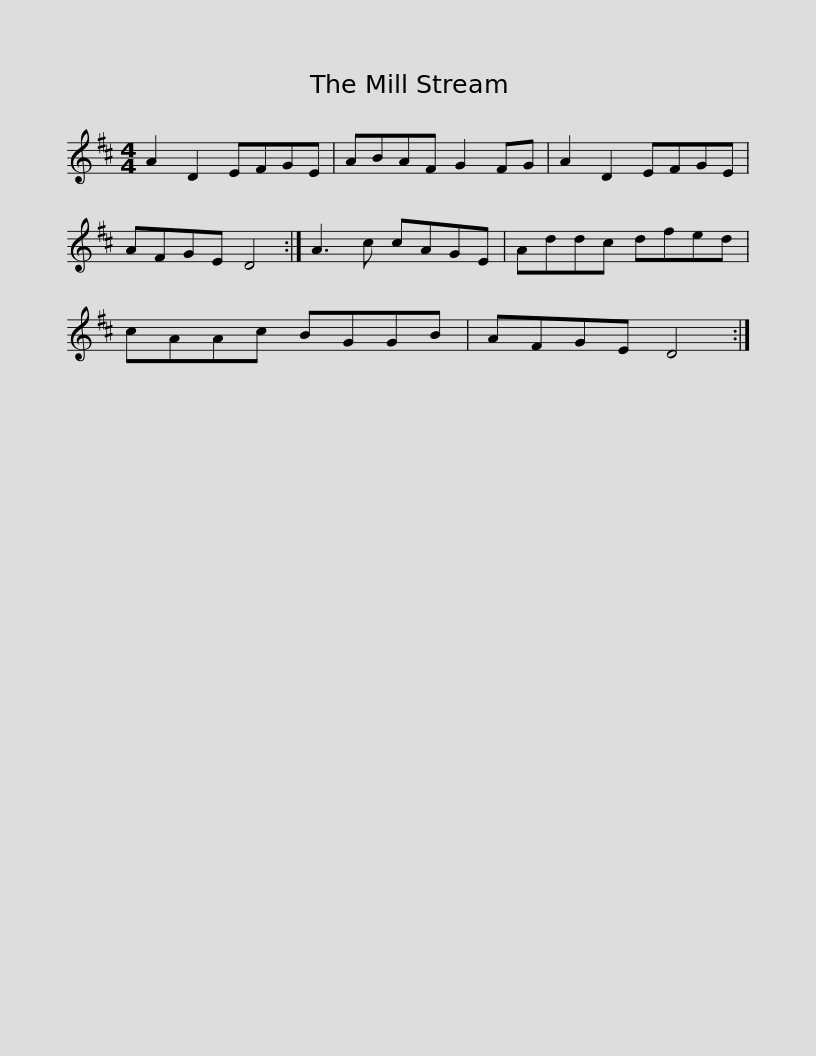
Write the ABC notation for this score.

X:1
L:1/8
M:4/4
I:linebreak $
K:D
V:1 treble
V:1
 A2 D2 EFGE | ABAF G2 FG | A2 D2 EFGE | AFGE D4 :| A3 c cAGE | %5
 Addc dfed |$ cAAc BGGB | AFGE D4 :| %8
